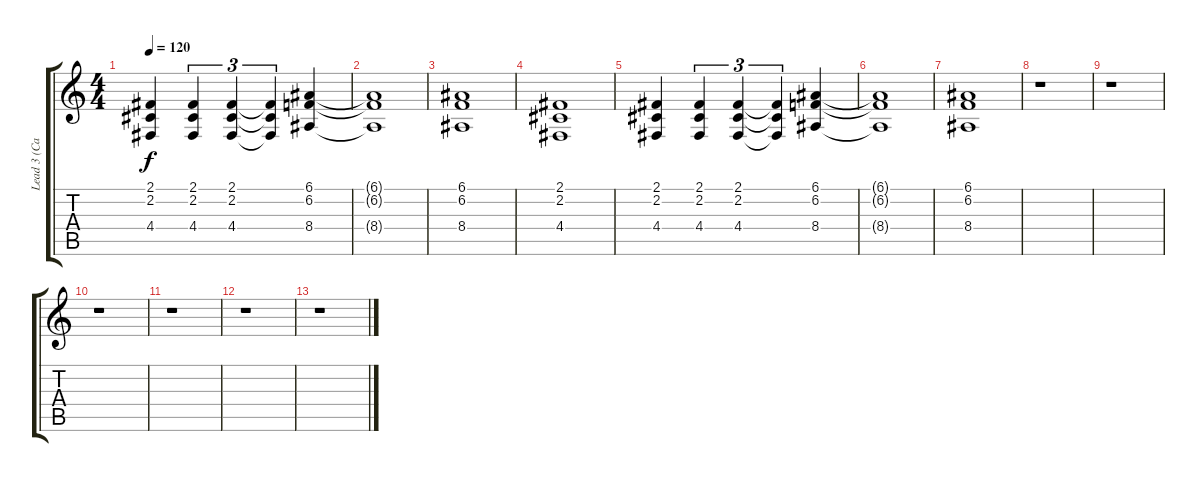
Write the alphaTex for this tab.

\track ("Lead 3 (Calliope Lead)" "Lead 3 (Ca") {instrument lead3calliope}
\staff {score tabs}
\tuning (E4 B3 G3 D3 A2 E2) {hide}
\ts (4 4)
\tempo 120
\clef g2
\ks c
(2.1 2.2 4.4).4{dy f} (2.1 2.2 4.4).4{tu (3 2)} (2.1 2.2 4.4).4{tu (3 2)} (2.1{t} 2.2{t} 4.4{t}).4{tu (3 2)} (6.1 6.2 8.4).4 |
(6.1{t} 6.2{t} 8.4{t}).1 |
(6.1 6.2 8.4).1 |
(2.1 2.2 4.4).1 |
(2.1 2.2 4.4).4 (2.1 2.2 4.4).4{tu (3 2)} (2.1 2.2 4.4).4{tu (3 2)} (2.1{t} 2.2{t} 4.4{t}).4{tu (3 2)} (6.1 6.2 8.4).4 |
(6.1{t} 6.2{t} 8.4{t}).1 |
(6.1 6.2 8.4).1 |
r.1 |
r.1 |
r.1 |
r.1 |
r.1 |
r.1
